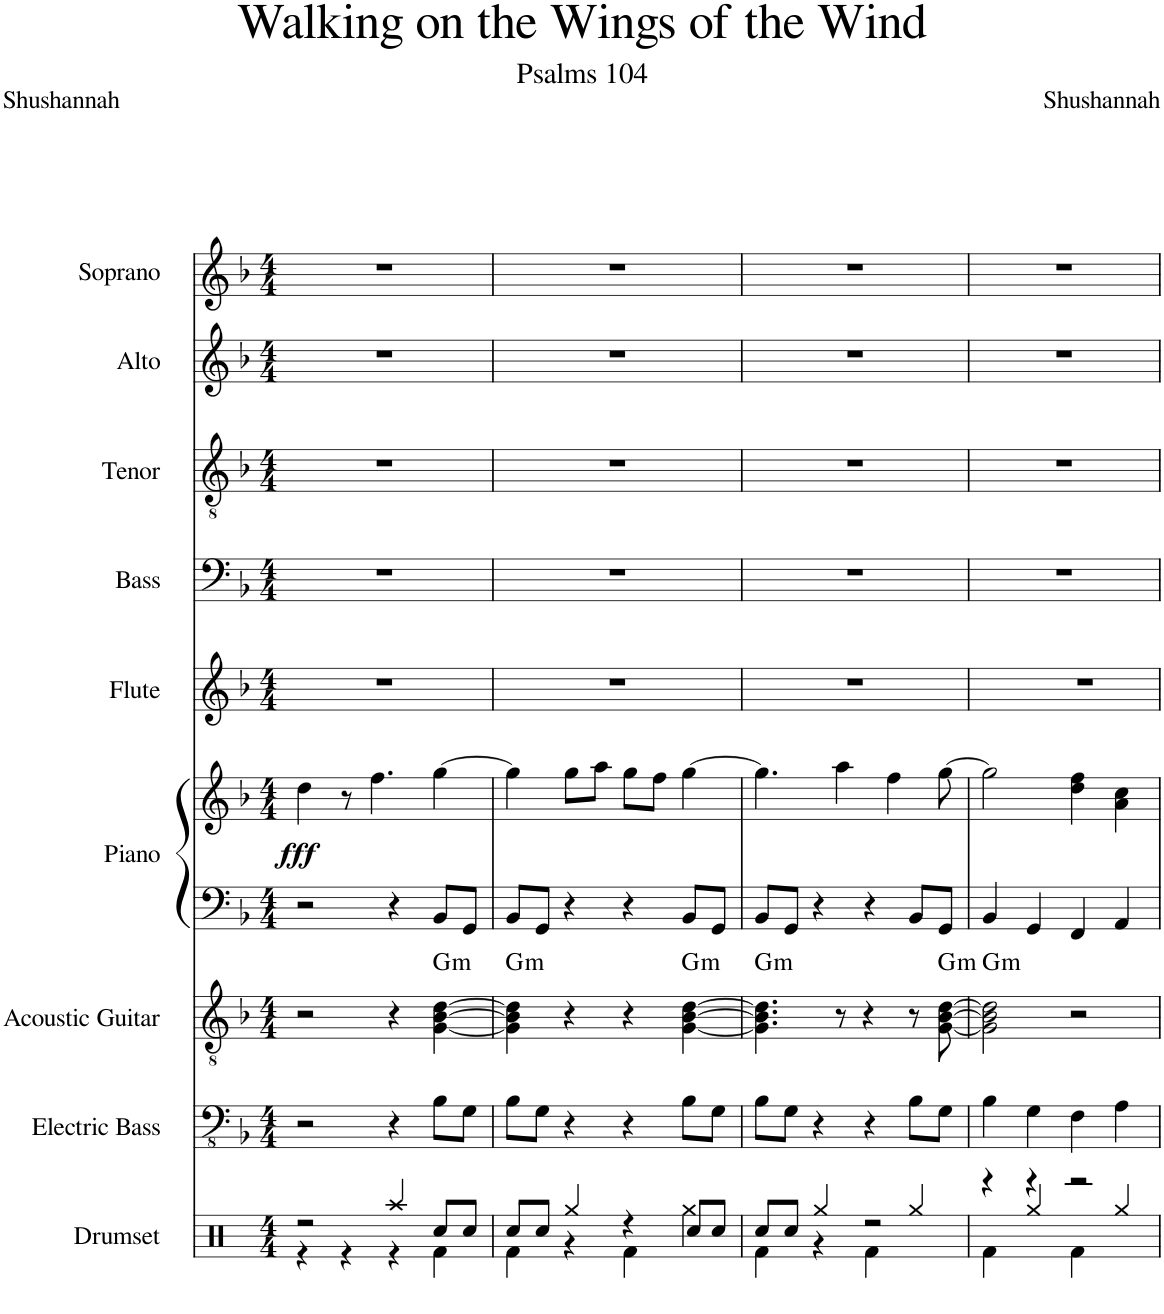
**kern	**kern	**kern	**harte	**kern	**kern	**dynam	**kern	**kern	**kern	**kern	**kern
*part9	*part8	*part7	*part7	*part6	*part6	*part6	*part5	*part4	*part3	*part2	*part1
*staff10	*staff9	*staff8	*	*staff7	*staff6	*staff6/7	*staff5	*staff4	*staff3	*staff2	*staff1
*I"Drumset	*I"Electric Bass	*I"Acoustic Guitar	*	*I"Piano	*	*	*I"Flute	*I"Bass	*I"Tenor	*I"Alto	*I"Soprano
*I'Drs.	*I'El. B.	*I'Guit.	*	*I'Pno.	*	*	*I'Fl.	*I'B.	*I'T.	*I'A.	*I'S.
*clefX	*clefFv4	*clefGv2	*	*clefF4	*clefG2	*	*clefG2	*clefF4	*clefGv2	*clefG2	*clefG2
*k[]	*k[b-]	*k[b-]	*	*k[b-]	*k[b-]	*	*k[b-]	*k[b-]	*k[b-]	*k[b-]	*k[b-]
*M4/4	*M4/4	*M4/4	*	*M4/4	*M4/4	*	*M4/4	*M4/4	*M4/4	*M4/4	*M4/4
=1	=1	=1	=1	=1	=1	=1	=1	=1	=1	=1	=1
*^	*	*	*	*	*	*	*	*	*	*	*
!	!	!	!	!	!	!	!LO:DY:b	!	!	!	!	!
2r	4r	2r	2r	.	2r	4dd\	fff	1r	1r	1r	1r	1r
.	4r	.	.	.	.	8r	.	.	.	.	.	.
.	.	.	.	.	.	4.ff\	.	.	.	.	.	.
4Raa/	4r	4r	4r	.	4r	.	.	.	.	.	.	.
!	!	!	!	!LO:H:kt=m	!	!	!	!	!	!	!	!
8Rcc/L	4Rf\	8BB-\L	[4G\ [4B-\ [4d\	G:min	8BB-/L	[4gg\	.	.	.	.	.	.
8Rcc/J	.	8GG\J	.	.	8GG/J	.	.	.	.	.	.	.
=2	=2	=2	=2	=2	=2	=2	=2	=2	=2	=2	=2	=2
!	!	!	!	!LO:H:kt=m	!	!	!	!	!	!	!	!
8Rcc/L	4Rf\	8BB-\L	4G\] 4B-\] 4d\]	G:min	8BB-/L	4gg\]	.	1r	1r	1r	1r	1r
8Rcc/J	.	8GG\J	.	.	8GG/J	.	.	.	.	.	.	.
4Rgg/	4r	4r	4r	.	4r	8gg\L	.	.	.	.	.	.
.	.	.	.	.	.	8aa\J	.	.	.	.	.	.
4r	4Rf\	4r	4r	.	4r	8gg\L	.	.	.	.	.	.
.	.	.	.	.	.	8ff\J	.	.	.	.	.	.
!	!	!	!	!LO:H:kt=m	!	!	!	!	!	!	!	!
8Rcc/L	4Rgg\	8BB-\L	[4G\ [4B-\ [4d\	G:min	8BB-/L	[4gg\	.	.	.	.	.	.
8Rcc/J	.	8GG\J	.	.	8GG/J	.	.	.	.	.	.	.
=3	=3	=3	=3	=3	=3	=3	=3	=3	=3	=3	=3	=3
!	!	!	!	!LO:H:kt=m	!	!	!	!	!	!	!	!
8Rcc/L	4Rf\	8BB-\L	4.G\] 4.B-\] 4.d\]	G:min	8BB-/L	4.gg\]	.	1r	1r	1r	1r	1r
8Rcc/J	.	8GG\J	.	.	8GG/J	.	.	.	.	.	.	.
4Rgg/	4r	4r	.	.	4r	.	.	.	.	.	.	.
.	.	.	8r	.	.	4aa\	.	.	.	.	.	.
2r	4Rf\	4r	4r	.	4r	.	.	.	.	.	.	.
.	.	.	.	.	.	4ff\	.	.	.	.	.	.
.	4Rgg/	8BB-\L	8r	.	8BB-/L	.	.	.	.	.	.	.
!	!	!	!	!LO:H:kt=m	!	!	!	!	!	!	!	!
.	.	8GG\J	[8G\ [8B-\ [8d\	G:min	8GG/J	[8gg\	.	.	.	.	.	.
=4	=4	=4	=4	=4	=4	=4	=4	=4	=4	=4	=4	=4
!	!	!	!	!LO:H:kt=m	!	!	!	!	!	!	!	!
4r	4Rf\	4BB-\	2G\] 2B-\] 2d\]	G:min	4BB-/	2gg\]	.	1r	1r	1r	1r	1r
4r	4Rgg/	4GG\	.	.	4GG/	.	.	.	.	.	.	.
2r	4Rf\	4FF\	2r	.	4FF/	4dd\ 4ff\	.	.	.	.	.	.
.	4Rgg/	4AA\	.	.	4AA/	4a\ 4cc\	.	.	.	.	.	.
*v	*v	*	*	*	*	*	*	*	*	*	*	*
=	=	=	=	=	=	=	=	=	=	=	=
*-	*-	*-	*-	*-	*-	*-	*-	*-	*-	*-	*-
